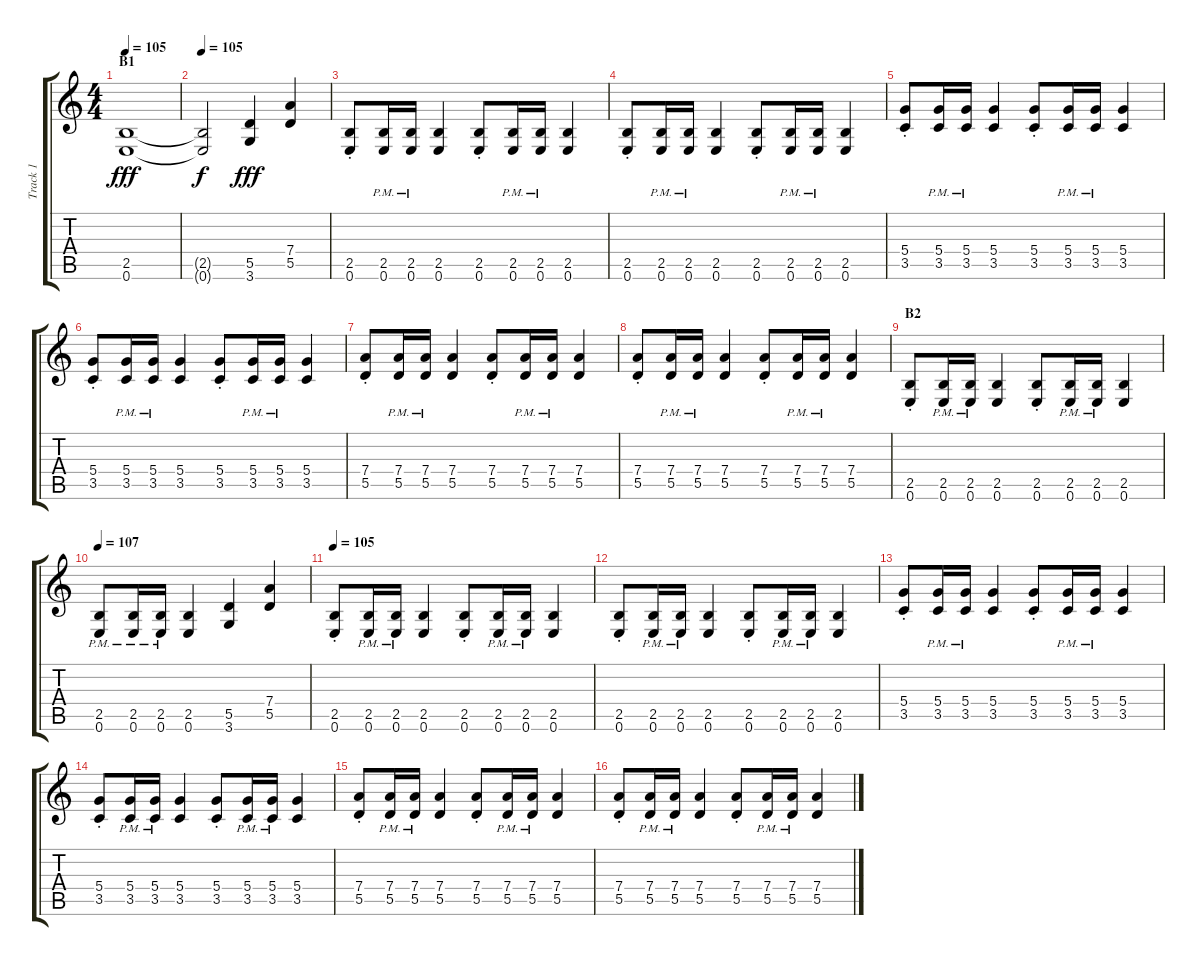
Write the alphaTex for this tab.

\track ("Track 1" "Track 1") {instrument distortionguitar}
\staff {score tabs}
\tuning (E4 B3 G3 D3 A2 E2) {hide}
\ts (4 4)
\section ("" "B1")
\tempo 105
\clef g2
\ks c
(2.5 0.6).1{dy fff} |
\tempo 105
(2.5{t} 0.6{t}).2{dy f} (5.5 3.6).4{dy fff} (7.4 5.5).4 |
(2.5{st} 0.6{st}).8 (2.5{pm} 0.6{pm}).16 (2.5{pm} 0.6{pm}).16 (2.5 0.6).4 (2.5{st} 0.6{st}).8 (2.5{pm} 0.6{pm}).16 (2.5{pm} 0.6{pm}).16 (2.5 0.6).4 |
(2.5{st} 0.6{st}).8 (2.5{pm} 0.6{pm}).16 (2.5{pm} 0.6{pm}).16 (2.5 0.6).4 (2.5{st} 0.6{st}).8 (2.5{pm} 0.6{pm}).16 (2.5{pm} 0.6{pm}).16 (2.5 0.6).4 |
(5.4{st} 3.5{st}).8 (5.4{pm} 3.5{pm}).16 (5.4{pm} 3.5{pm}).16 (5.4 3.5).4 (5.4{st} 3.5{st}).8 (5.4{pm} 3.5{pm}).16 (5.4{pm} 3.5{pm}).16 (5.4 3.5).4 |
(5.4{st} 3.5{st}).8 (5.4{pm} 3.5{pm}).16 (5.4{pm} 3.5{pm}).16 (5.4 3.5).4 (5.4{st} 3.5{st}).8 (5.4{pm} 3.5{pm}).16 (5.4{pm} 3.5{pm}).16 (5.4 3.5).4 |
(7.4{st} 5.5{st}).8 (7.4{pm} 5.5{pm}).16 (7.4{pm} 5.5{pm}).16 (7.4 5.5).4 (7.4{st} 5.5{st}).8 (7.4{pm} 5.5{pm}).16 (7.4{pm} 5.5{pm}).16 (7.4 5.5).4 |
(7.4{st} 5.5{st}).8 (7.4{pm} 5.5{pm}).16 (7.4{pm} 5.5{pm}).16 (7.4 5.5).4 (7.4{st} 5.5{st}).8 (7.4{pm} 5.5{pm}).16 (7.4{pm} 5.5{pm}).16 (7.4 5.5).4 |
\section ("" "B2")
(2.5{st} 0.6{st}).8 (2.5{pm} 0.6{pm}).16 (2.5{pm} 0.6{pm}).16 (2.5 0.6).4 (2.5{st} 0.6{st}).8 (2.5{pm} 0.6{pm}).16 (2.5{pm} 0.6{pm}).16 (2.5 0.6).4 |
\tempo 107
(2.5{pm} 0.6{pm}).8 (2.5{pm} 0.6{pm}).16 (2.5{pm} 0.6{pm}).16 (2.5 0.6).4 (5.5 3.6).4 (7.4 5.5).4 |
\tempo 105
(2.5{st} 0.6{st}).8 (2.5{pm} 0.6{pm}).16 (2.5{pm} 0.6{pm}).16 (2.5 0.6).4 (2.5{st} 0.6{st}).8 (2.5{pm} 0.6{pm}).16 (2.5{pm} 0.6{pm}).16 (2.5 0.6).4 |
(2.5{st} 0.6{st}).8 (2.5{pm} 0.6{pm}).16 (2.5{pm} 0.6{pm}).16 (2.5 0.6).4 (2.5{st} 0.6{st}).8 (2.5{pm} 0.6{pm}).16 (2.5{pm} 0.6{pm}).16 (2.5 0.6).4 |
(5.4{st} 3.5{st}).8 (5.4{pm} 3.5{pm}).16 (5.4{pm} 3.5{pm}).16 (5.4 3.5).4 (5.4{st} 3.5{st}).8 (5.4{pm} 3.5{pm}).16 (5.4{pm} 3.5{pm}).16 (5.4 3.5).4 |
(5.4{st} 3.5{st}).8 (5.4{pm} 3.5{pm}).16 (5.4{pm} 3.5{pm}).16 (5.4 3.5).4 (5.4{st} 3.5{st}).8 (5.4{pm} 3.5{pm}).16 (5.4{pm} 3.5{pm}).16 (5.4 3.5).4 |
(7.4{st} 5.5{st}).8 (7.4{pm} 5.5{pm}).16 (7.4{pm} 5.5{pm}).16 (7.4 5.5).4 (7.4{st} 5.5{st}).8 (7.4{pm} 5.5{pm}).16 (7.4{pm} 5.5{pm}).16 (7.4 5.5).4 |
(7.4{st} 5.5{st}).8 (7.4{pm} 5.5{pm}).16 (7.4{pm} 5.5{pm}).16 (7.4 5.5).4 (7.4{st} 5.5{st}).8 (7.4{pm} 5.5{pm}).16 (7.4{pm} 5.5{pm}).16 (7.4 5.5).4
